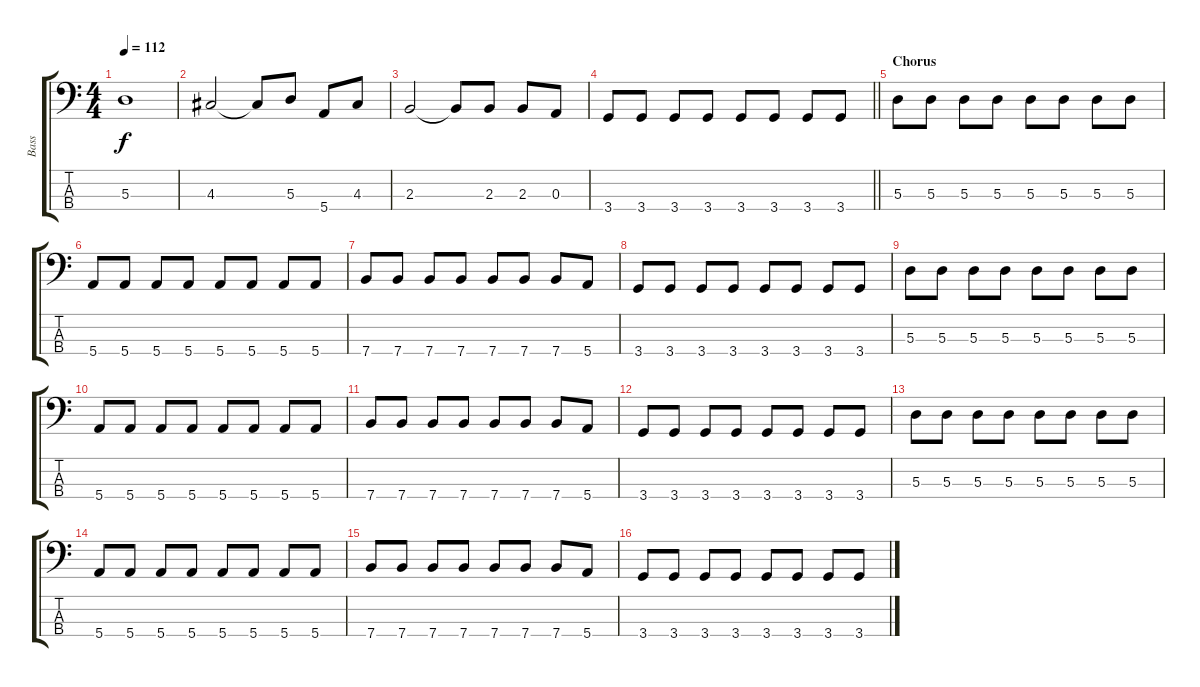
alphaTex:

\track ("Bass" "Bass") {instrument electricbassfinger}
\staff {score tabs}
\tuning (G2 D2 A1 E1) {hide}
\ts (4 4)
\tempo 112
\clef f4
\ks c
5.3.1{dy f} |
4.3.2 4.3{t}.8 5.3.8 5.4.8 4.3.8 |
2.3.2 2.3{t}.8 2.3.8 2.3.8 0.3.8 |
\barLineRight lightlight
3.4.8 3.4.8 3.4.8 3.4.8 3.4.8 3.4.8 3.4.8 3.4.8 |
\section ("" "Chorus")
5.3.8 5.3.8 5.3.8 5.3.8 5.3.8 5.3.8 5.3.8 5.3.8 |
5.4.8 5.4.8 5.4.8 5.4.8 5.4.8 5.4.8 5.4.8 5.4.8 |
7.4.8 7.4.8 7.4.8 7.4.8 7.4.8 7.4.8 7.4.8 5.4.8 |
3.4.8 3.4.8 3.4.8 3.4.8 3.4.8 3.4.8 3.4.8 3.4.8 |
5.3.8 5.3.8 5.3.8 5.3.8 5.3.8 5.3.8 5.3.8 5.3.8 |
5.4.8 5.4.8 5.4.8 5.4.8 5.4.8 5.4.8 5.4.8 5.4.8 |
7.4.8 7.4.8 7.4.8 7.4.8 7.4.8 7.4.8 7.4.8 5.4.8 |
3.4.8 3.4.8 3.4.8 3.4.8 3.4.8 3.4.8 3.4.8 3.4.8 |
5.3.8 5.3.8 5.3.8 5.3.8 5.3.8 5.3.8 5.3.8 5.3.8 |
5.4.8 5.4.8 5.4.8 5.4.8 5.4.8 5.4.8 5.4.8 5.4.8 |
7.4.8 7.4.8 7.4.8 7.4.8 7.4.8 7.4.8 7.4.8 5.4.8 |
3.4.8 3.4.8 3.4.8 3.4.8 3.4.8 3.4.8 3.4.8 3.4.8
